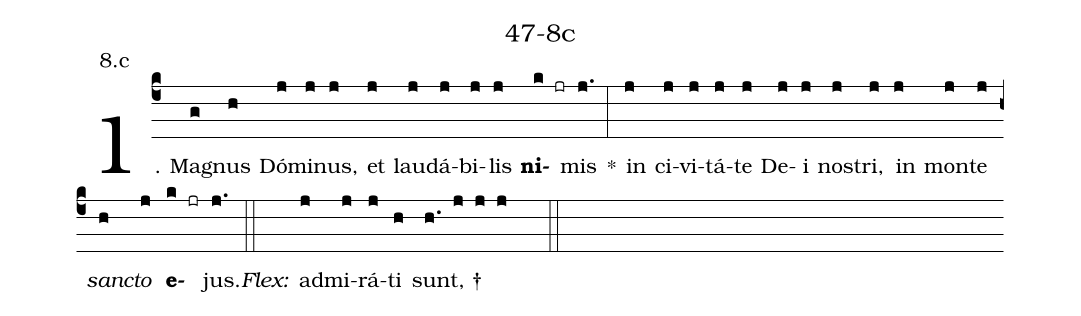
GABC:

name: 47-8c;
annotation: 8.c;
%%
(c4)1. Ma(g)gnus(h) Dó(j)mi(j)nus,(j) et(j) lau(j)dá(j)bi(j)lis(j) <b>ni</b>(k jr)mis(j.) *(:) in(j) ci(j)vi(j)tá(j)te(j) De(j)i(j) nos(j)tri,(j) in(j) mon(j)te(j) <i>sanc</i>(h)<i>to</i>(j) <b>e</b>(k jr)jus.(j.) (::)
<i>Flex:</i>()  ad(j)mi(j)rá(j)ti(h) sunt, †(h. j j j  ::)
